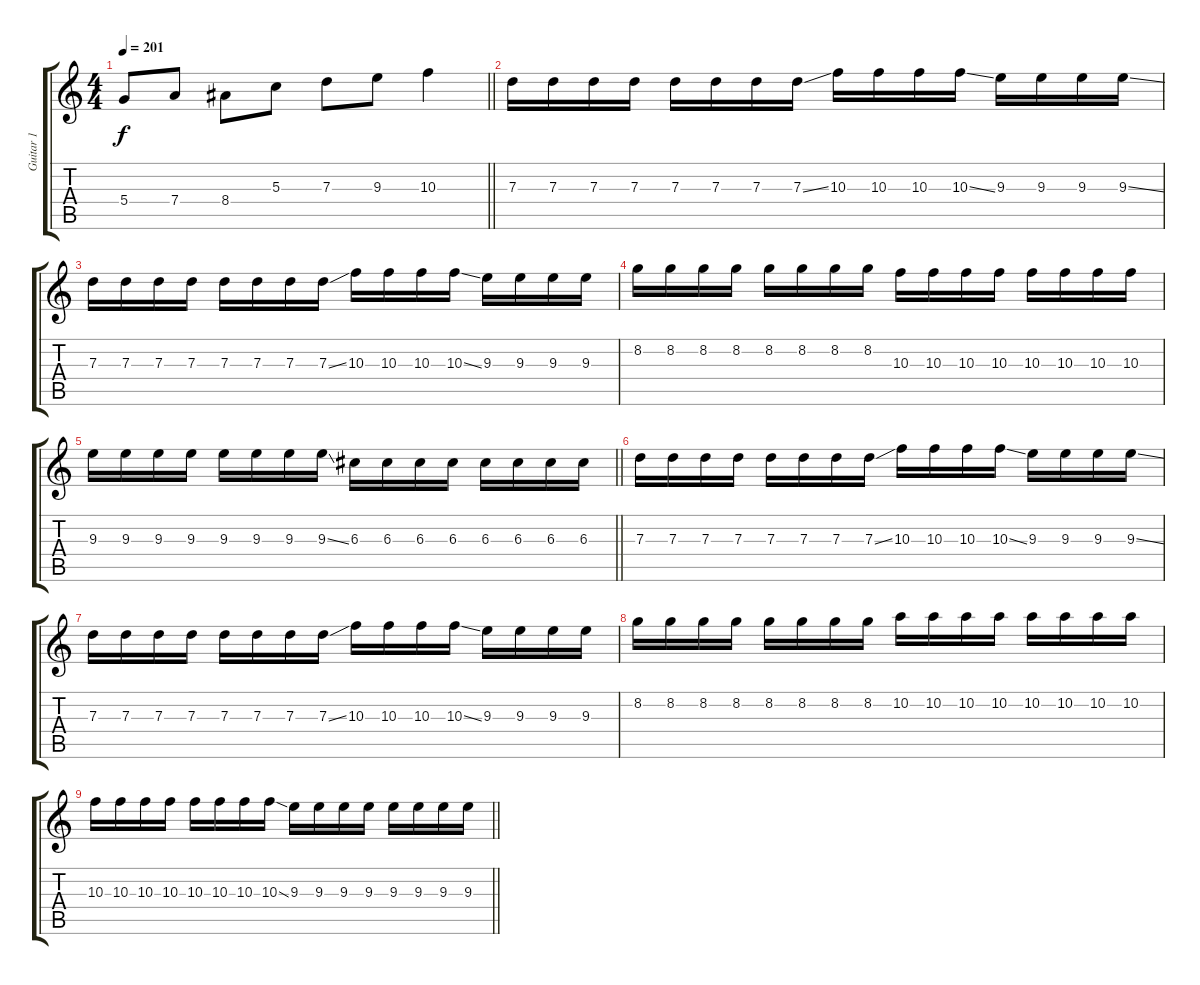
\track ("Guitar 1" "Guitar 1") {instrument distortionguitar}
\staff {score tabs}
\tuning (E4 B3 G3 D3 A2 D2) {hide}
\ts (4 4)
\tempo 201
\clef g2
\barLineRight lightlight
\ks c
5.4{t}.8{dy f} 7.4.8 8.4.8 5.3.8 7.3.8 9.3.8 10.3.4 |
\section ("" "")
7.3.16 7.3.16 7.3.16 7.3.16 7.3.16 7.3.16 7.3.16 7.3{ss}.16 10.3.16 10.3.16 10.3.16 10.3{ss}.16 9.3.16 9.3.16 9.3.16 9.3{ss}.16 |
7.3.16 7.3.16 7.3.16 7.3.16 7.3.16 7.3.16 7.3.16 7.3{ss}.16 10.3.16 10.3.16 10.3.16 10.3{ss}.16 9.3.16 9.3.16 9.3.16 9.3.16 |
8.2.16 8.2.16 8.2.16 8.2.16 8.2.16 8.2.16 8.2.16 8.2.16 10.3.16 10.3.16 10.3.16 10.3.16 10.3.16 10.3.16 10.3.16 10.3.16 |
\barLineRight lightlight
9.3.16 9.3.16 9.3.16 9.3.16 9.3.16 9.3.16 9.3.16 9.3{ss}.16 6.3.16 6.3.16 6.3.16 6.3.16 6.3.16 6.3.16 6.3.16 6.3.16 |
7.3.16 7.3.16 7.3.16 7.3.16 7.3.16 7.3.16 7.3.16 7.3{ss}.16 10.3.16 10.3.16 10.3.16 10.3{ss}.16 9.3.16 9.3.16 9.3.16 9.3{ss}.16 |
7.3.16 7.3.16 7.3.16 7.3.16 7.3.16 7.3.16 7.3.16 7.3{ss}.16 10.3.16 10.3.16 10.3.16 10.3{ss}.16 9.3.16 9.3.16 9.3.16 9.3.16 |
8.2.16 8.2.16 8.2.16 8.2.16 8.2.16 8.2.16 8.2.16 8.2.16 10.2.16 10.2.16 10.2.16 10.2.16 10.2.16 10.2.16 10.2.16 10.2.16 |
\barLineRight lightlight
10.3.16 10.3.16 10.3.16 10.3.16 10.3.16 10.3.16 10.3.16 10.3{ss}.16 9.3.16 9.3.16 9.3.16 9.3.16 9.3.16 9.3.16 9.3.16 9.3.16
